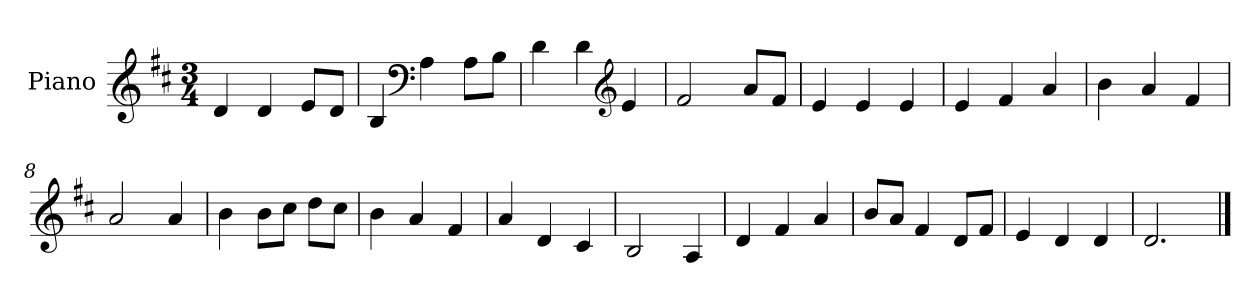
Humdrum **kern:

**kern
*part1
*staff1
*I"Piano
*I'Pno
*clefG2
*k[f#c#]
*M3/4
=1
4d/
4d/
8e/L
8d/J
=2
4B/
*clefF4
4A\
8A\L
8B\J
=3
4d\
4d\
*clefG2
4e/
=4
2f#/
8a/L
8f#/J
=5
4e/
4e/
4e/
=6
4e/
4f#/
4a/
=7
4b\
4a/
4f#/
=8
2a/
4a/
=9
4b\
8b\L
8cc#\J
8dd\L
8cc#\J
=10
4b\
4a/
4f#/
=11
4a/
4d/
4c#/
=12
2B/
4A/
=13
4d/
4f#/
4a/
=14
8b/L
8a/J
4f#/
8d/L
8f#/J
=15
4e/
4d/
4d/
=16
2.d/
==
*-
